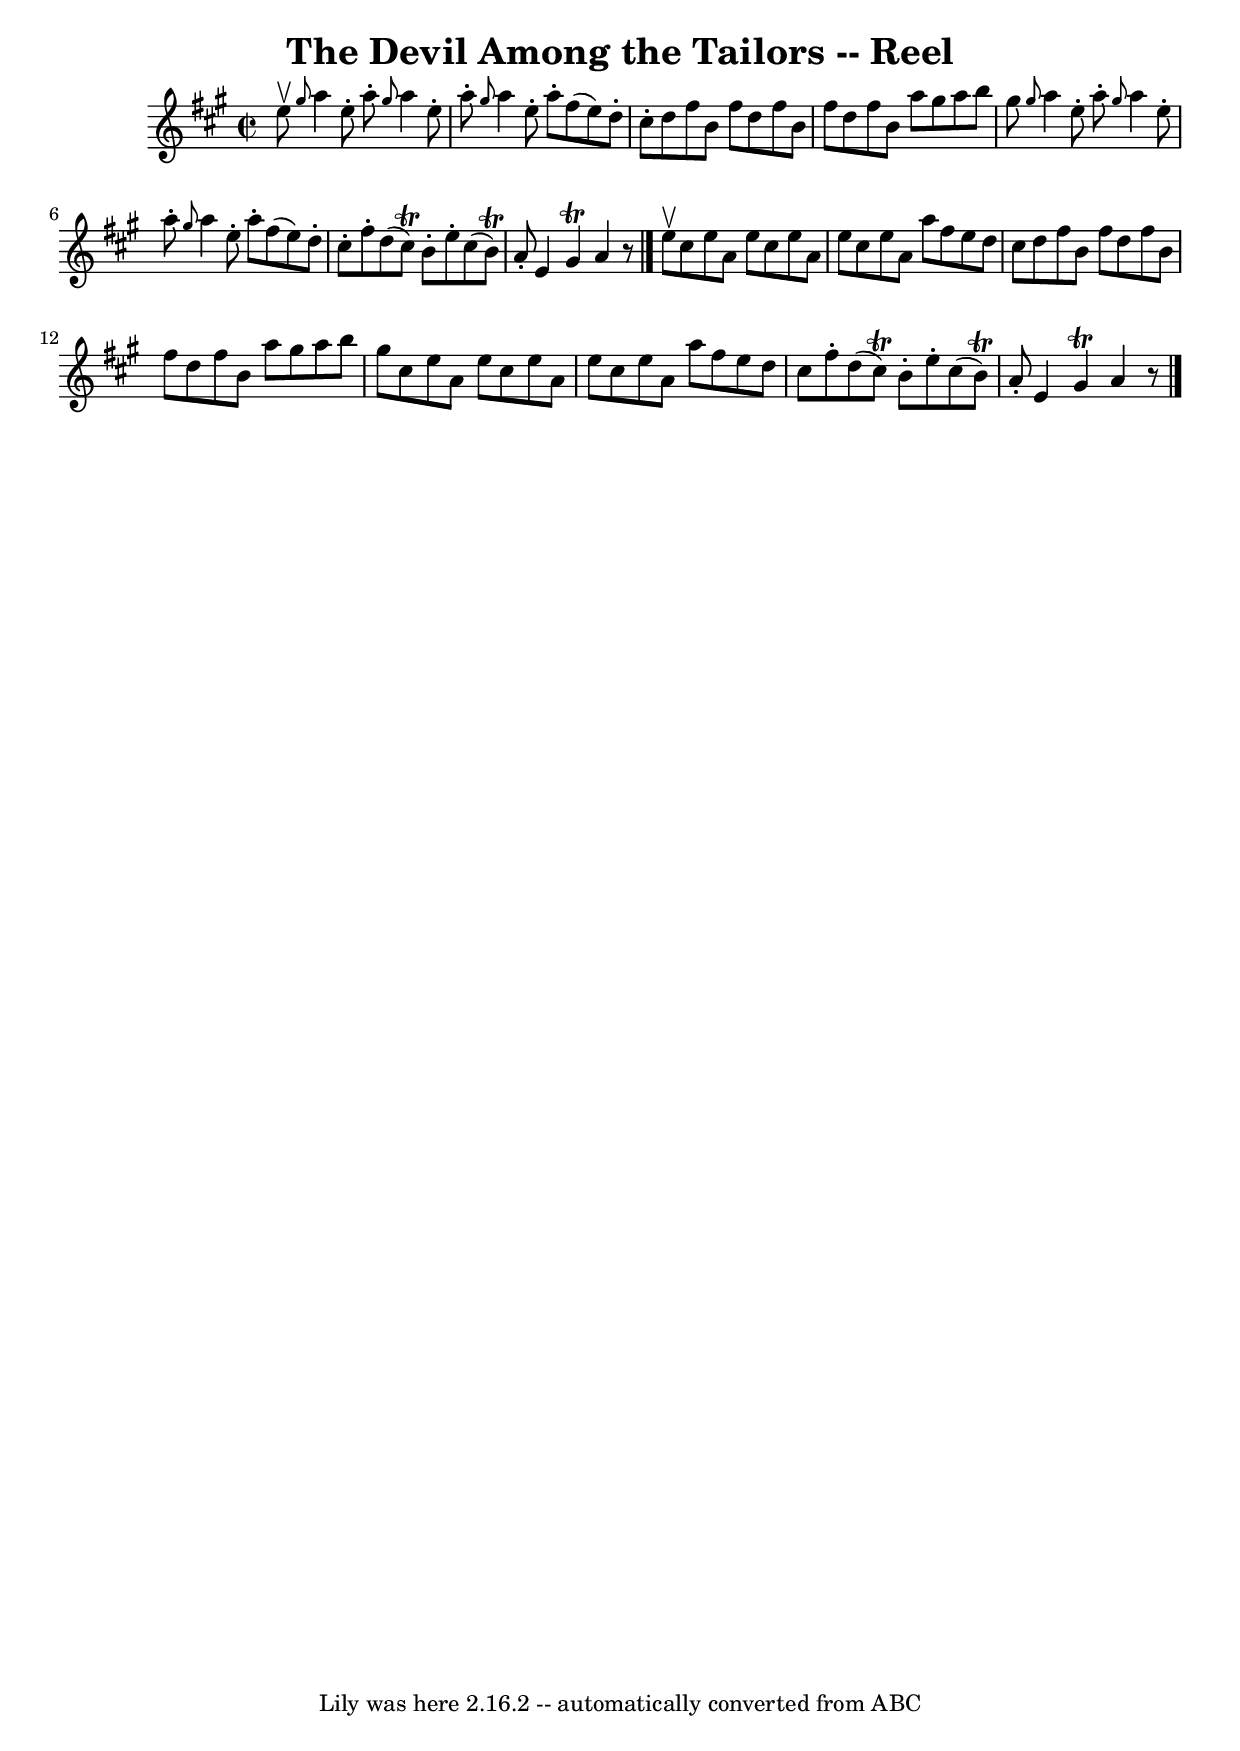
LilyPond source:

\version "2.16.2"
\include "Mammoth.ily"
\header {
  %% book = "Ryan's Mammoth Collection"
  crossRefNumber = "1"
  footnotes = ""
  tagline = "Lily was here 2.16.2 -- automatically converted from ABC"
  title = "The Devil Among the Tailors -- Reel"

}
voicedefault =  {


  \override Staff.TimeSignature #'style = #'C
  \time 2/2 
  \key a \major   e''8^\upbow  |
  \grace { gis''8  
	 }   
  a''4 e''8-. a''8-. \grace { gis''8   			      } a''4 e''8-. a''8-.     |
  \grace { gis''8   	 } a''4 e''8-. a''8-. fis''8 (e''8) d''8-. cis''8-.    |
  d''8 fis''8 b'8 fis''8 d''8      fis''8 b'8 fis''8     |
  d''8 fis''8 b'8 a''8           gis''8 a''8 b''8 gis''8     |
  \grace { gis''8  
	 } a''4 
  e''8-. a''8-. \grace { gis''8   			 } a''4 e''8-. a''8-.     |
  \grace { gis''8   	 } a''4 e''8-. a''8-. fis''8 (e''8) d''8-. cis''8-.    |
  fis''8-. d''8 (cis''8^\trill)      b'8-. e''8-. cis''8 (b'8^\trill) a'8-.    |
  e'4           gis'4^\trill a'4    r8 \bar "|." e''8^\upbow  |
  cis''8       e''8 a'8 e''8 cis''8 e''8 a'8 e''8     |
  cis''8       e''8 a'8 a''8 fis''8 e''8 d''8 cis''8     |
  d''8       fis''8 b'8 fis''8 d''8 fis''8 b'8 fis''8     |
  d''8      fis''8 b'8 a''8 gis''8 a''8 b''8 gis''8     |
     cis''8 e''8 a'8 e''8 cis''8 e''8 a'8 e''8     |
     cis''8 e''8 a'8 a''8 fis''8 e''8 d''8 cis''8     |
     fis''8-. d''8 (cis''8^\trill) b'8-. e''8-. cis''8 (b'8^\trill) a'8-.    |
  e'4 gis'4^\trill a'4    r8   \bar "|."   

}

\score{
  <<

    \context Staff="default"
    {
      \voicedefault 
      
    }

  >>
  \layout {
    
  }
  \midi {
  }

}
